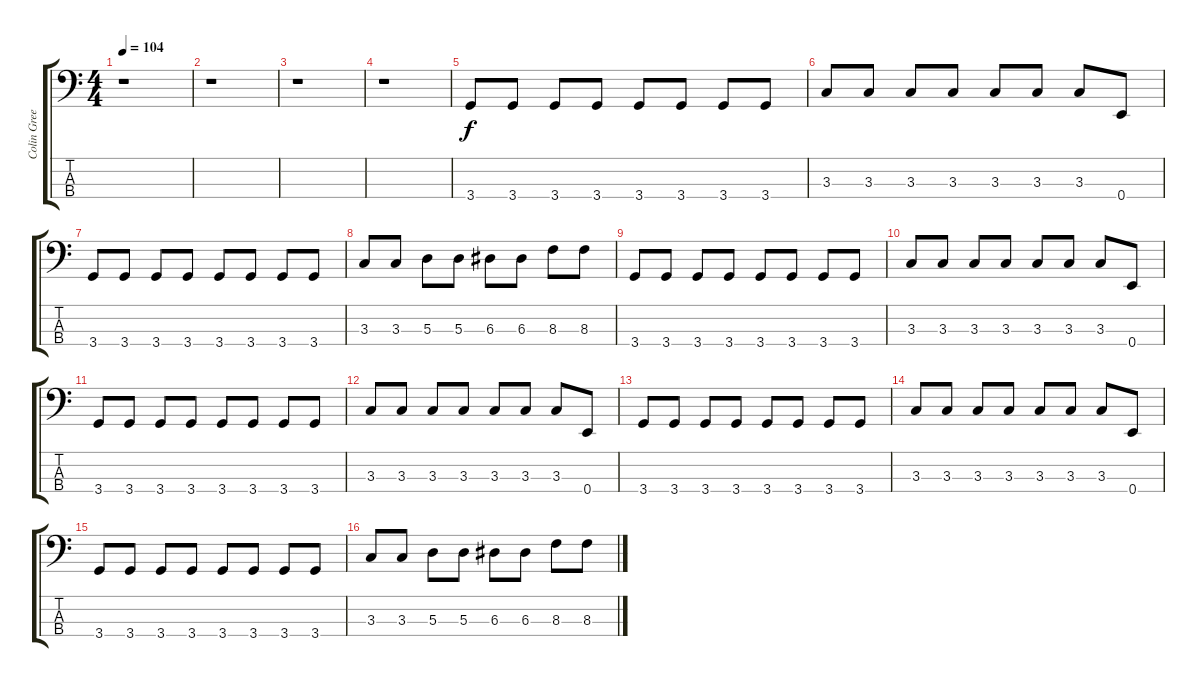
\track ("Colin Greenwood" "Colin Gree") {instrument electricbassfinger}
\staff {score tabs}
\tuning (G2 D2 A1 E1) {hide}
\ts (4 4)
\tempo 104
\clef f4
\ks c
r.1{dy f instrument electricbassfinger} |
r.1 |
r.1 |
r.1 |
3.4.8 3.4.8 3.4.8 3.4.8 3.4.8 3.4.8 3.4.8 3.4.8 |
3.3.8 3.3.8 3.3.8 3.3.8 3.3.8 3.3.8 3.3.8 0.4.8 |
3.4.8 3.4.8 3.4.8 3.4.8 3.4.8 3.4.8 3.4.8 3.4.8 |
3.3.8 3.3.8 5.3.8 5.3.8 6.3.8 6.3.8 8.3.8 8.3.8 |
3.4.8 3.4.8 3.4.8 3.4.8 3.4.8 3.4.8 3.4.8 3.4.8 |
3.3.8 3.3.8 3.3.8 3.3.8 3.3.8 3.3.8 3.3.8 0.4.8 |
3.4.8 3.4.8 3.4.8 3.4.8 3.4.8 3.4.8 3.4.8 3.4.8 |
3.3.8 3.3.8 3.3.8 3.3.8 3.3.8 3.3.8 3.3.8 0.4.8 |
3.4.8 3.4.8 3.4.8 3.4.8 3.4.8 3.4.8 3.4.8 3.4.8 |
3.3.8 3.3.8 3.3.8 3.3.8 3.3.8 3.3.8 3.3.8 0.4.8 |
3.4.8 3.4.8 3.4.8 3.4.8 3.4.8 3.4.8 3.4.8 3.4.8 |
3.3.8 3.3.8 5.3.8 5.3.8 6.3.8 6.3.8 8.3.8 8.3.8
